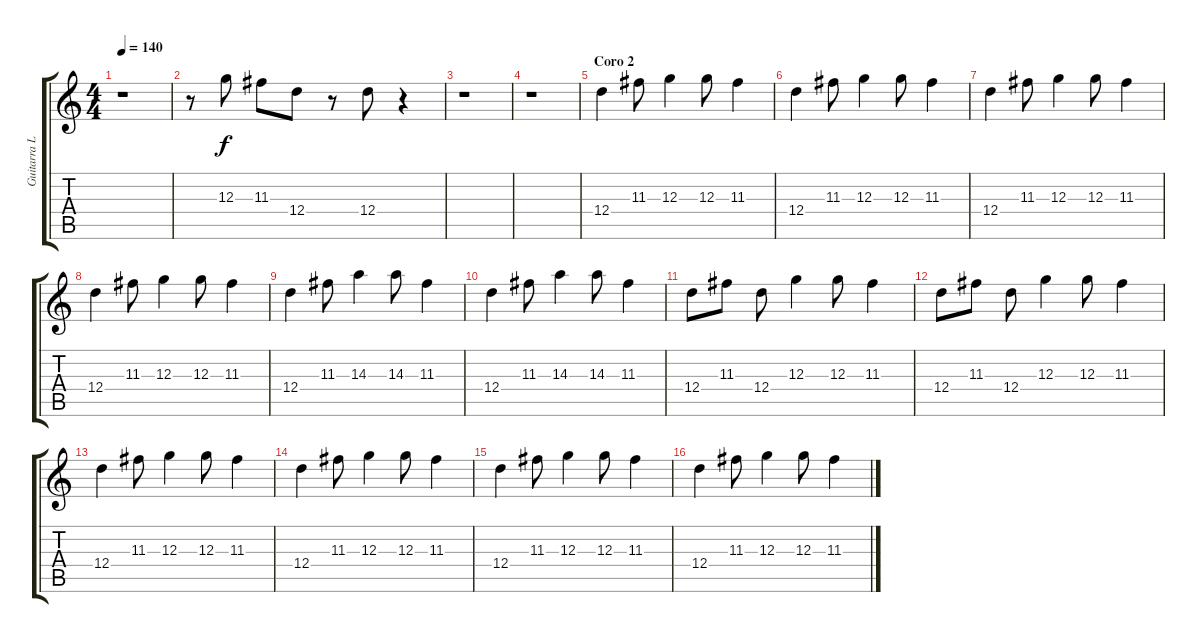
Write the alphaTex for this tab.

\track ("Guitarra Lider" "Guitarra L") {instrument distortionguitar}
\staff {score tabs}
\tuning (E4 B3 G3 D3 A2 E2) {hide}
\ts (4 4)
\tempo 140
\clef g2
\ks c
r.1{dy f} |
r.8 12.3.8 11.3.8 12.4.8 r.8 12.4.8 r.4 |
r.1 |
r.1 |
\section ("" "Coro 2")
12.4.4{volume 12} 11.3.8 12.3.4 12.3.8 11.3.4 |
12.4.4 11.3.8 12.3.4 12.3.8 11.3.4 |
12.4.4 11.3.8 12.3.4 12.3.8 11.3.4 |
12.4.4 11.3.8 12.3.4 12.3.8 11.3.4 |
12.4.4 11.3.8 14.3.4 14.3.8 11.3.4 |
12.4.4 11.3.8 14.3.4 14.3.8 11.3.4 |
12.4.8 11.3.8 12.4.8 12.3.4 12.3.8 11.3.4 |
12.4.8 11.3.8 12.4.8 12.3.4 12.3.8 11.3.4 |
12.4.4 11.3.8 12.3.4 12.3.8 11.3.4 |
12.4.4 11.3.8 12.3.4 12.3.8 11.3.4 |
12.4.4 11.3.8 12.3.4 12.3.8 11.3.4 |
12.4.4 11.3.8 12.3.4 12.3.8 11.3.4
